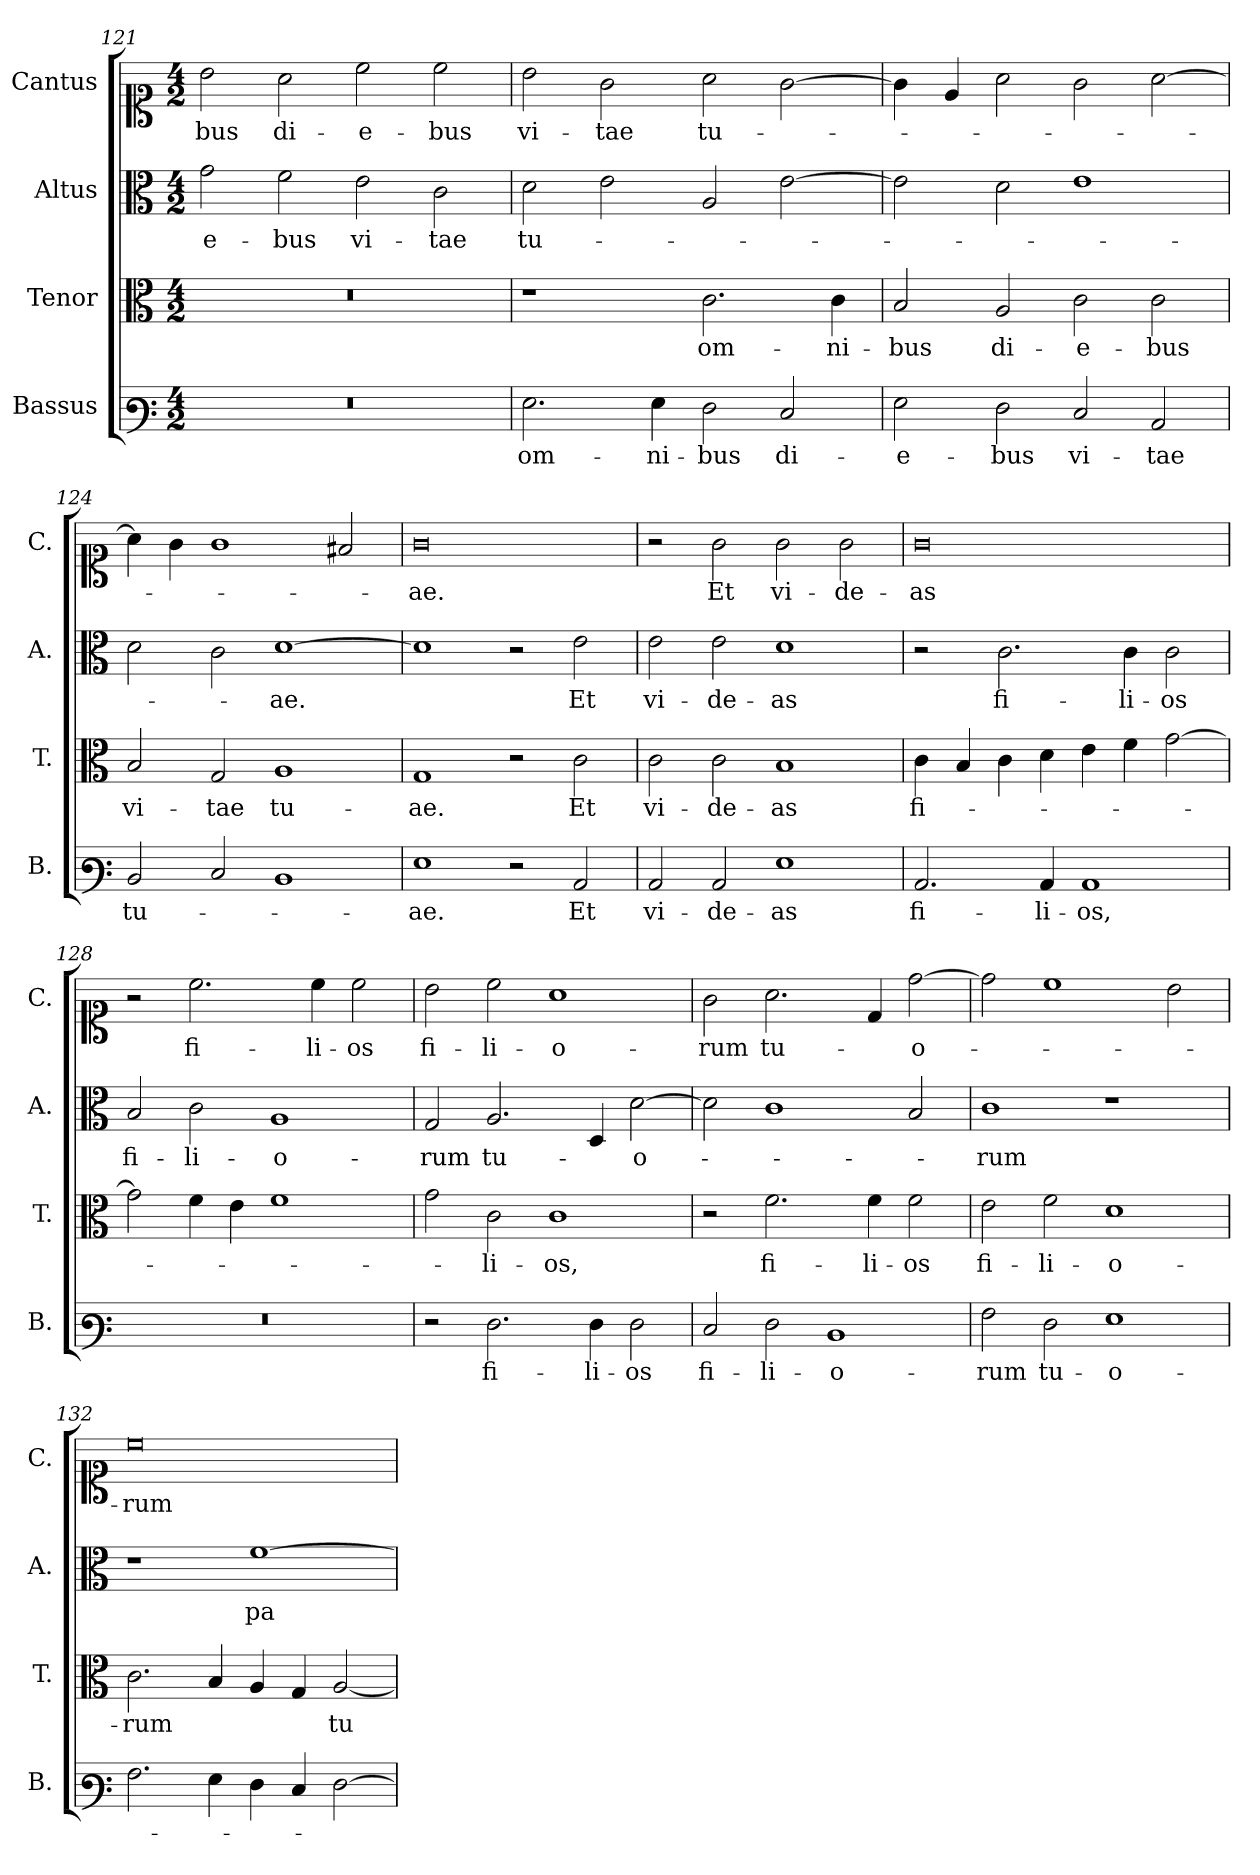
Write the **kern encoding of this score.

**kern	**text	**kern	**text	**kern	**text	**kern	**text
*part4	*part4	*part3	*part3	*part2	*part2	*part1	*part1
*staff4	*staff4	*staff3	*staff3	*staff2	*staff2	*staff1	*staff1
*I"Bassus	*	*I"Tenor	*	*I"Altus	*	*I"Cantus	*
*I'B.	*	*I'T.	*	*I'A.	*	*I'C.	*
*clefF3	*	*clefC3	*	*clefC3	*	*clefC1	*
*k[]	*	*k[]	*	*k[]	*	*k[]	*
*M4/2	*	*M4/2	*	*M4/2	*	*M4/2	*
=121	=121	=121	=121	=121	=121	=121	=121
!LO:N:vis=1	!	!LO:N:vis=1	!	!	!	!	!
0r	.	0r	.	2g\	-e-	2b\	-bus
.	.	.	.	2f\	-bus	2a\	di-
.	.	.	.	2e\	vi-	2cc\	-e-
.	.	.	.	2c\	-tae	2cc\	-bus
!!LO:LB:g=z
=122	=122	=122	=122	=122	=122	=122	=122
2.G\	om-	1r	.	2d\	tu-	2b\	vi-
.	.	.	.	2e\	.	2g\	-tae
4G\	ni-	.	.	.	.	.	.
2F\	-bus	2.c\	om-	2A/	.	2a\	tu-
2E/	di-	.	.	[2e\	.	[2g\	.
.	.	4c\	-ni-	.	.	.	.
=123	=123	=123	=123	=123	=123	=123	=123
2G\	-e-	2B/	-bus	2e\]	.	4g\]	.
.	.	.	.	.	.	4e/	.
2F\	-bus	2A/	di-	2d\	.	2a\	.
2E/	vi-	2c\	-e-	1e	.	2g\	.
2C/	-tae	2c\	-bus	.	.	[2a\	.
=124	=124	=124	=124	=124	=124	=124	=124
2D/	tu-	2B/	vi-	2d\	.	4a\]	.
.	.	.	.	.	.	4g\	.
2E/	.	2G/	-tae	2c\	.	1g	.
1D	.	1A	tu-	[1d	-ae.	.	.
.	.	.	.	.	.	2f#X/	.
=125	=125	=125	=125	=125	=125	=125	=125
1G	-ae.	1G	-ae.	1d]	.	0g	-ae.
2r	.	2r	.	2r	.	.	.
2C/	Et	2c\	Et	2e\	Et	.	.
=126	=126	=126	=126	=126	=126	=126	=126
2C/	vi-	2c\	vi-	2e\	vi-	2r	.
2C/	-de-	2c\	-de-	2e\	-de-	2g\	Et
1G	-as	1B	-as	1d	-as	2g\	vi-
.	.	.	.	.	.	2g\	-de-
!!LO:PB:g=z
=127	=127	=127	=127	=127	=127	=127	=127
2.C/	fi-	4c\	fi-	2r	.	0g	-as
.	.	4B/	.	.	.	.	.
.	.	4c\	.	2.c\	fi-	.	.
4C/	-li-	4d\	.	.	.	.	.
1C	-os,	4e\	.	.	.	.	.
.	.	4f\	.	4c\	-li-	.	.
.	.	[2g\	.	2c\	-os	.	.
=128	=128	=128	=128	=128	=128	=128	=128
!LO:N:vis=1	!	!	!	!	!	!	!
0r	.	2g\]	.	2B/	fi-	2r	.
.	.	4f\	.	2c\	-li-	2.cc\	fi-
.	.	4e\	.	.	.	.	.
.	.	1f	.	1A	-o-	.	.
.	.	.	.	.	.	4cc\	-li-
.	.	.	.	.	.	2cc\	-os
=129	=129	=129	=129	=129	=129	=129	=129
2r	.	2g\	.	2G/	-rum	2b\	fi-
2.F\	fi-	2c\	-li-	2.A/	tu-	2cc\	-li-
.	.	1c	-os,	.	.	1a	-o-
4F\	-li-	.	.	4D/	.	.	.
2F\	-os	.	.	[2d\	-o-	.	.
=130	=130	=130	=130	=130	=130	=130	=130
2E/	fi-	2r	.	2d\]	.	2g\	-rum
2F\	-li-	2.f\	fi-	1c	.	2.a\	tu-
1D	-o-	.	.	.	.	.	.
.	.	4f\	-li-	.	.	4d/	.
.	.	2f\	-os	2B/	.	[2dd\	-o-
!!LO:LB:g=z
=131	=131	=131	=131	=131	=131	=131	=131
2A\	-rum	2e\	fi-	1c	-rum	2dd\]	.
2F\	tu-	2f\	-li-	.	.	1cc	.
1G	-o-	1d	-o-	1r	.	.	.
.	.	.	.	.	.	2b\	.
=132	=132	=132	=132	=132	=132	=132	=132
2.A\	.	2.c\	-rum	1r	.	0cc	-rum
4G\	.	4B/	.	.	.	.	.
4F\	.	4A/	.	[1f	pa-	.	.
4E/	.	4G/	.	.	.	.	.
[2F\	.	[2A/	tu-	.	.	.	.
=	=	=	=	=	=	=	=
*-	*-	*-	*-	*-	*-	*-	*-
